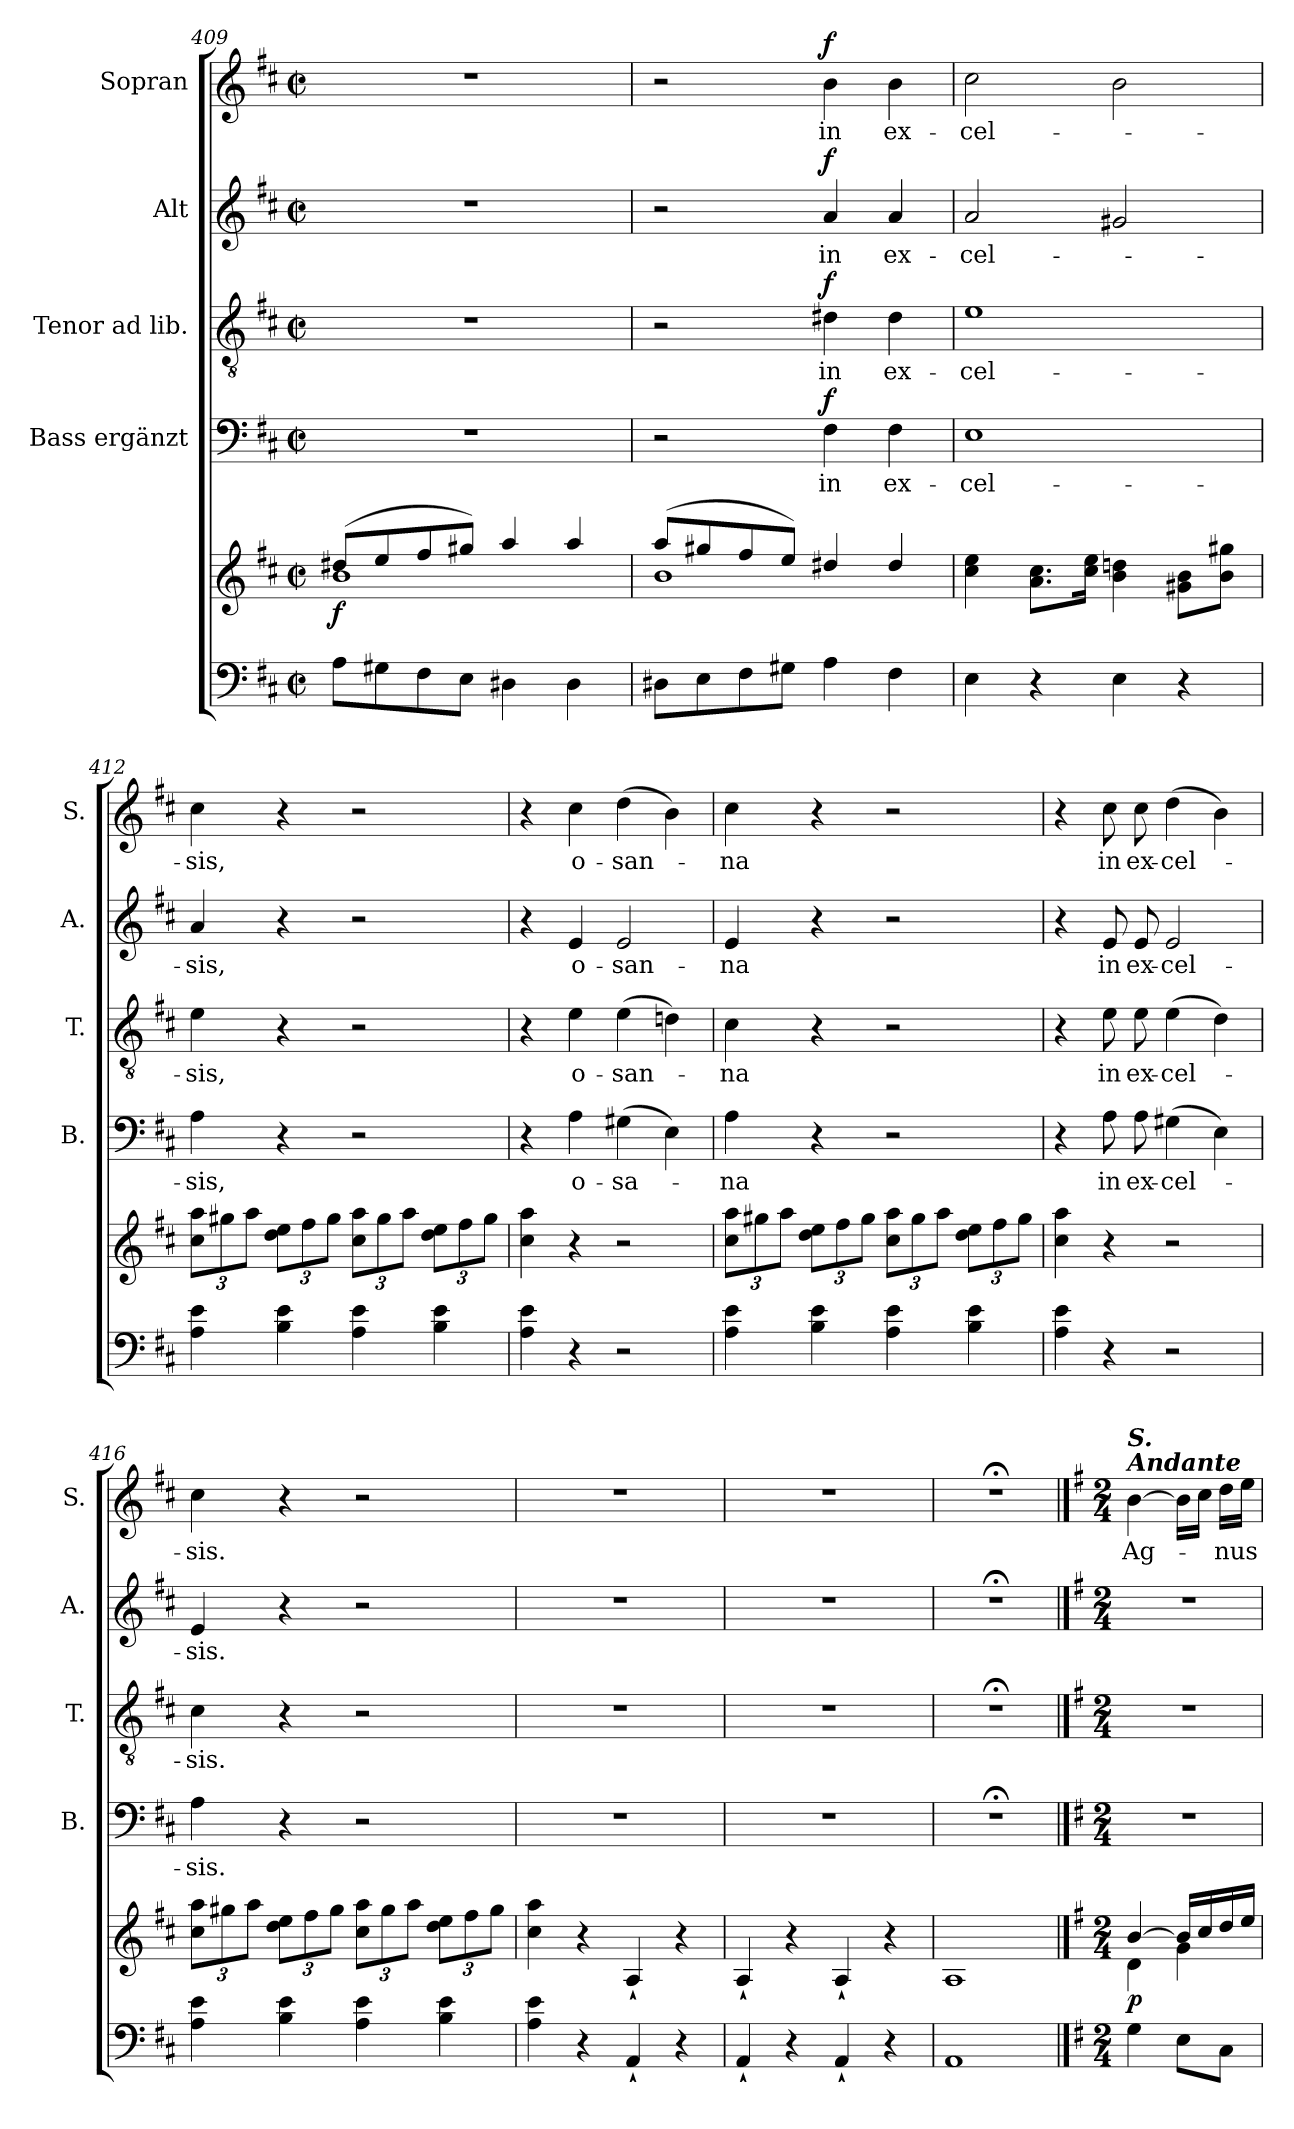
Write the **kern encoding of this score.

**kern	**kern	**dynam	**kern	**text	**dynam	**kern	**text	**dynam	**kern	**text	**dynam	**kern	**text	**dynam
*part5	*part5	*part5	*part4	*part4	*part4	*part3	*part3	*part3	*part2	*part2	*part2	*part1	*part1	*part1
*staff6	*staff5	*staff5/6	*staff4	*staff4	*staff4	*staff3	*staff3	*staff3	*staff2	*staff2	*staff2	*staff1	*staff1	*staff1
*	*	*	*I"Bass ergänzt	*	*	*I"Tenor ad lib.	*	*	*I"Alt	*	*	*I"Sopran	*	*
*	*	*	*I'B.	*	*	*I'T.	*	*	*I'A.	*	*	*I'S.	*	*
*clefF4	*clefG2	*	*clefF4	*	*	*clefGv2	*	*	*clefG2	*	*	*clefG2	*	*
*k[f#c#]	*k[f#c#]	*	*k[f#c#]	*	*	*k[f#c#]	*	*	*k[f#c#]	*	*	*k[f#c#]	*	*
*D:	*D:	*	*D:	*	*	*D:	*	*	*D:	*	*	*D:	*	*
*M2/2	*M2/2	*	*M2/2	*	*	*M2/2	*	*	*M2/2	*	*	*M2/2	*	*
*met(c|)	*met(c|)	*	*met(c|)	*	*	*met(c|)	*	*	*met(c|)	*	*	*met(c|)	*	*
=409	=409	=409	=409	=409	=409	=409	=409	=409	=409	=409	=409	=409	=409	=409
*	*^	*	*	*	*	*	*	*	*	*	*	*	*	*
!	!	!	!LO:DY:b	!	!	!	!	!	!	!	!	!	!	!	!
8A\L	(>8dd#X/L	1b	f	1r	.	.	1r	.	.	1r	.	.	1r	.	.
8G#X\	8ee/	.	.	.	.	.	.	.	.	.	.	.	.	.	.
8F#\	8ff#/	.	.	.	.	.	.	.	.	.	.	.	.	.	.
8E\J	8gg#X/J)	.	.	.	.	.	.	.	.	.	.	.	.	.	.
4D#X\	4aa/	.	.	.	.	.	.	.	.	.	.	.	.	.	.
4D#\	4aa/	.	.	.	.	.	.	.	.	.	.	.	.	.	.
=410	=410	=410	=410	=410	=410	=410	=410	=410	=410	=410	=410	=410	=410	=410	=410
8D#X\L	(>8aa/L	1b	.	2r	.	.	2r	.	.	2r	.	.	2r	.	.
8E\	8gg#X/	.	.	.	.	.	.	.	.	.	.	.	.	.	.
8F#\	8ff#/	.	.	.	.	.	.	.	.	.	.	.	.	.	.
8G#X\J	8ee/J)	.	.	.	.	.	.	.	.	.	.	.	.	.	.
!	!	!	!	!	!LO:LY:b	!LO:DY:a	!	!LO:LY:b	!LO:DY:a	!	!LO:LY:b	!LO:DY:a	!	!LO:LY:b	!LO:DY:a
4A\	4dd#X/	.	.	4F#\	in	f	4d#X\	in	f	4a/	in	f	4b\	in	f
!	!	!	!	!	!LO:LY:b	!	!	!LO:LY:b	!	!	!LO:LY:b	!	!	!LO:LY:b	!
4F#\	4dd#/	.	.	4F#\	ex-	.	4d#\	ex-	.	4a/	ex-	.	4b\	ex-	.
*	*v	*v	*	*	*	*	*	*	*	*	*	*	*	*	*
=411	=411	=411	=411	=411	=411	=411	=411	=411	=411	=411	=411	=411	=411	=411
!	!	!	!	!LO:LY:b	!	!	!LO:LY:b	!	!	!LO:LY:b	!	!	!LO:LY:b	!
4E\	4cc#\ 4ee\	.	1E	-cel-	.	1e	-cel-	.	2a/	-cel-	.	2cc#\	-cel-	.
4r	8.a\ 8.cc#\L	.	.	.	.	.	.	.	.	.	.	.	.	.
.	16cc#\ 16ee\Jk	.	.	.	.	.	.	.	.	.	.	.	.	.
4E\	4b\ 4ddn\	.	.	.	.	.	.	.	2g#X/	.	.	2b\	.	.
4r	8g#X\ 8b\L	.	.	.	.	.	.	.	.	.	.	.	.	.
.	8b\ 8gg#X\J	.	.	.	.	.	.	.	.	.	.	.	.	.
!!LO:PB:g=z
=412	=412	=412	=412	=412	=412	=412	=412	=412	=412	=412	=412	=412	=412	=412
!	!	!	!	!LO:LY:b	!	!	!LO:LY:b	!	!	!LO:LY:b	!	!	!LO:LY:b	!
4A\ 4e\	12cc#\ 12aa\L	.	4A\	-sis,	.	4e\	-sis,	.	4a/	-sis,	.	4cc#\	-sis,	.
.	12gg#X\	.	.	.	.	.	.	.	.	.	.	.	.	.
.	12aa\J	.	.	.	.	.	.	.	.	.	.	.	.	.
4B\ 4e\	12dd\ 12ee\L	.	4r	.	.	4r	.	.	4r	.	.	4r	.	.
.	12ff#\	.	.	.	.	.	.	.	.	.	.	.	.	.
.	12gg#\J	.	.	.	.	.	.	.	.	.	.	.	.	.
4A\ 4e\	12cc#\ 12aa\L	.	2r	.	.	2r	.	.	2r	.	.	2r	.	.
.	12gg#\	.	.	.	.	.	.	.	.	.	.	.	.	.
.	12aa\J	.	.	.	.	.	.	.	.	.	.	.	.	.
4B\ 4e\	12dd\ 12ee\L	.	.	.	.	.	.	.	.	.	.	.	.	.
.	12ff#\	.	.	.	.	.	.	.	.	.	.	.	.	.
.	12gg#\J	.	.	.	.	.	.	.	.	.	.	.	.	.
=413	=413	=413	=413	=413	=413	=413	=413	=413	=413	=413	=413	=413	=413	=413
4A\ 4e\	4cc#\ 4aa\	.	4r	.	.	4r	.	.	4r	.	.	4r	.	.
!	!	!	!	!LO:LY:b	!	!	!LO:LY:b	!	!	!LO:LY:b	!	!	!LO:LY:b	!
4r	4r	.	4A\	o-	.	4e\	o-	.	4e/	o-	.	4cc#\	o-	.
!	!	!	!	!LO:LY:b	!	!	!LO:LY:b	!	!	!LO:LY:b	!	!	!LO:LY:b	!
2r	2r	.	(>4G#X\	-sa-	.	(>4e\	-san-	.	2e/	-san-	.	(>4dd\	-san-	.
.	.	.	4E\)	.	.	4dn\)	.	.	.	.	.	4b\)	.	.
=414	=414	=414	=414	=414	=414	=414	=414	=414	=414	=414	=414	=414	=414	=414
!	!	!	!	!LO:LY:b	!	!	!LO:LY:b	!	!	!LO:LY:b	!	!	!LO:LY:b	!
4A\ 4e\	12cc#\ 12aa\L	.	4A\	-na	.	4c#\	-na	.	4e/	-na	.	4cc#\	-na	.
.	12gg#X\	.	.	.	.	.	.	.	.	.	.	.	.	.
.	12aa\J	.	.	.	.	.	.	.	.	.	.	.	.	.
4B\ 4e\	12dd\ 12ee\L	.	4r	.	.	4r	.	.	4r	.	.	4r	.	.
.	12ff#\	.	.	.	.	.	.	.	.	.	.	.	.	.
.	12gg#\J	.	.	.	.	.	.	.	.	.	.	.	.	.
4A\ 4e\	12cc#\ 12aa\L	.	2r	.	.	2r	.	.	2r	.	.	2r	.	.
.	12gg#\	.	.	.	.	.	.	.	.	.	.	.	.	.
.	12aa\J	.	.	.	.	.	.	.	.	.	.	.	.	.
4B\ 4e\	12dd\ 12ee\L	.	.	.	.	.	.	.	.	.	.	.	.	.
.	12ff#\	.	.	.	.	.	.	.	.	.	.	.	.	.
.	12gg#\J	.	.	.	.	.	.	.	.	.	.	.	.	.
!!LO:LB:g=z
=415	=415	=415	=415	=415	=415	=415	=415	=415	=415	=415	=415	=415	=415	=415
4A\ 4e\	4cc#\ 4aa\	.	4r	.	.	4r	.	.	4r	.	.	4r	.	.
!	!	!	!	!LO:LY:b	!	!	!LO:LY:b	!	!	!LO:LY:b	!	!	!LO:LY:b	!
4r	4r	.	8A\	in	.	8e\	in	.	8e/	in	.	8cc#\	in	.
!	!	!	!	!LO:LY:b	!	!	!LO:LY:b	!	!	!LO:LY:b	!	!	!LO:LY:b	!
.	.	.	8A\	ex-	.	8e\	ex-	.	8e/	ex-	.	8cc#\	ex-	.
!	!	!	!	!LO:LY:b	!	!	!LO:LY:b	!	!	!LO:LY:b	!	!	!LO:LY:b	!
2r	2r	.	(>4G#X\	-cel-	.	(>4e\	-cel-	.	2e/	-cel-	.	(>4dd\	-cel-	.
.	.	.	4E\)	.	.	4d\)	.	.	.	.	.	4b\)	.	.
=416	=416	=416	=416	=416	=416	=416	=416	=416	=416	=416	=416	=416	=416	=416
!	!	!	!	!LO:LY:b	!	!	!LO:LY:b	!	!	!LO:LY:b	!	!	!LO:LY:b	!
4A\ 4e\	12cc#\ 12aa\L	.	4A\	-sis.	.	4c#\	-sis.	.	4e/	-sis.	.	4cc#\	-sis.	.
.	12gg#X\	.	.	.	.	.	.	.	.	.	.	.	.	.
.	12aa\J	.	.	.	.	.	.	.	.	.	.	.	.	.
4B\ 4e\	12dd\ 12ee\L	.	4r	.	.	4r	.	.	4r	.	.	4r	.	.
.	12ff#\	.	.	.	.	.	.	.	.	.	.	.	.	.
.	12gg#\J	.	.	.	.	.	.	.	.	.	.	.	.	.
4A\ 4e\	12cc#\ 12aa\L	.	2r	.	.	2r	.	.	2r	.	.	2r	.	.
.	12gg#\	.	.	.	.	.	.	.	.	.	.	.	.	.
.	12aa\J	.	.	.	.	.	.	.	.	.	.	.	.	.
4B\ 4e\	12dd\ 12ee\L	.	.	.	.	.	.	.	.	.	.	.	.	.
.	12ff#\	.	.	.	.	.	.	.	.	.	.	.	.	.
.	12gg#\J	.	.	.	.	.	.	.	.	.	.	.	.	.
=417	=417	=417	=417	=417	=417	=417	=417	=417	=417	=417	=417	=417	=417	=417
4A\ 4e\	4cc#\ 4aa\	.	1r	.	.	1r	.	.	1r	.	.	1r	.	.
4r	4r	.	.	.	.	.	.	.	.	.	.	.	.	.
4AA`</	4A`</	.	.	.	.	.	.	.	.	.	.	.	.	.
4r	4r	.	.	.	.	.	.	.	.	.	.	.	.	.
=418	=418	=418	=418	=418	=418	=418	=418	=418	=418	=418	=418	=418	=418	=418
4AA`</	4A`</	.	1r	.	.	1r	.	.	1r	.	.	1r	.	.
4r	4r	.	.	.	.	.	.	.	.	.	.	.	.	.
4AA`</	4A`</	.	.	.	.	.	.	.	.	.	.	.	.	.
4r	4r	.	.	.	.	.	.	.	.	.	.	.	.	.
=419	=419	=419	=419	=419	=419	=419	=419	=419	=419	=419	=419	=419	=419	=419
1AA	1A	.	1r;<	.	.	1r;<	.	.	1r;<	.	.	1r;<	.	.
!!LO:PB:g=z
==420	==420	==420	==420	==420	==420	==420	==420	==420	==420	==420	==420	==420	==420	==420
*k[f#]	*k[f#]	*	*k[f#]	*	*	*k[f#]	*	*	*k[f#]	*	*	*k[f#]	*	*
*G:	*G:	*	*G:	*	*	*G:	*	*	*G:	*	*	*G:	*	*
*M2/4	*M2/4	*	*M2/4	*	*	*M2/4	*	*	*M2/4	*	*	*M2/4	*	*
*	*^	*	*	*	*	*	*	*	*	*	*	*	*	*
!	!	!	!	!	!	!	!	!	!	!	!	!	!LO:TX:a:Bi:t=Andante	!	!
!	!	!	!	!	!	!	!	!	!	!	!	!	!LO:TX:a:Bi:t=S.	!	!
!	!	!	!LO:DY:b	!	!	!	!	!	!	!	!	!	!	!LO:LY:b	!
4G\	[>4b/	4d\	p	2r	.	.	2r	.	.	2r	.	.	[4b\	Ag-	.
8E\L	16b/LL]	4g\	.	.	.	.	.	.	.	.	.	.	16b\LL]	.	.
.	16cc/	.	.	.	.	.	.	.	.	.	.	.	16cc\JJ	.	.
!	!	!	!	!	!	!	!	!	!	!	!	!	!	!LO:LY:b	!
8C\J	16dd/	.	.	.	.	.	.	.	.	.	.	.	16dd\LL	-nus	.
.	16ee/JJ	.	.	.	.	.	.	.	.	.	.	.	16ee\JJ	.	.
*	*v	*v	*	*	*	*	*	*	*	*	*	*	*	*	*
=	=	=	=	=	=	=	=	=	=	=	=	=	=	=
*-	*-	*-	*-	*-	*-	*-	*-	*-	*-	*-	*-	*-	*-	*-
